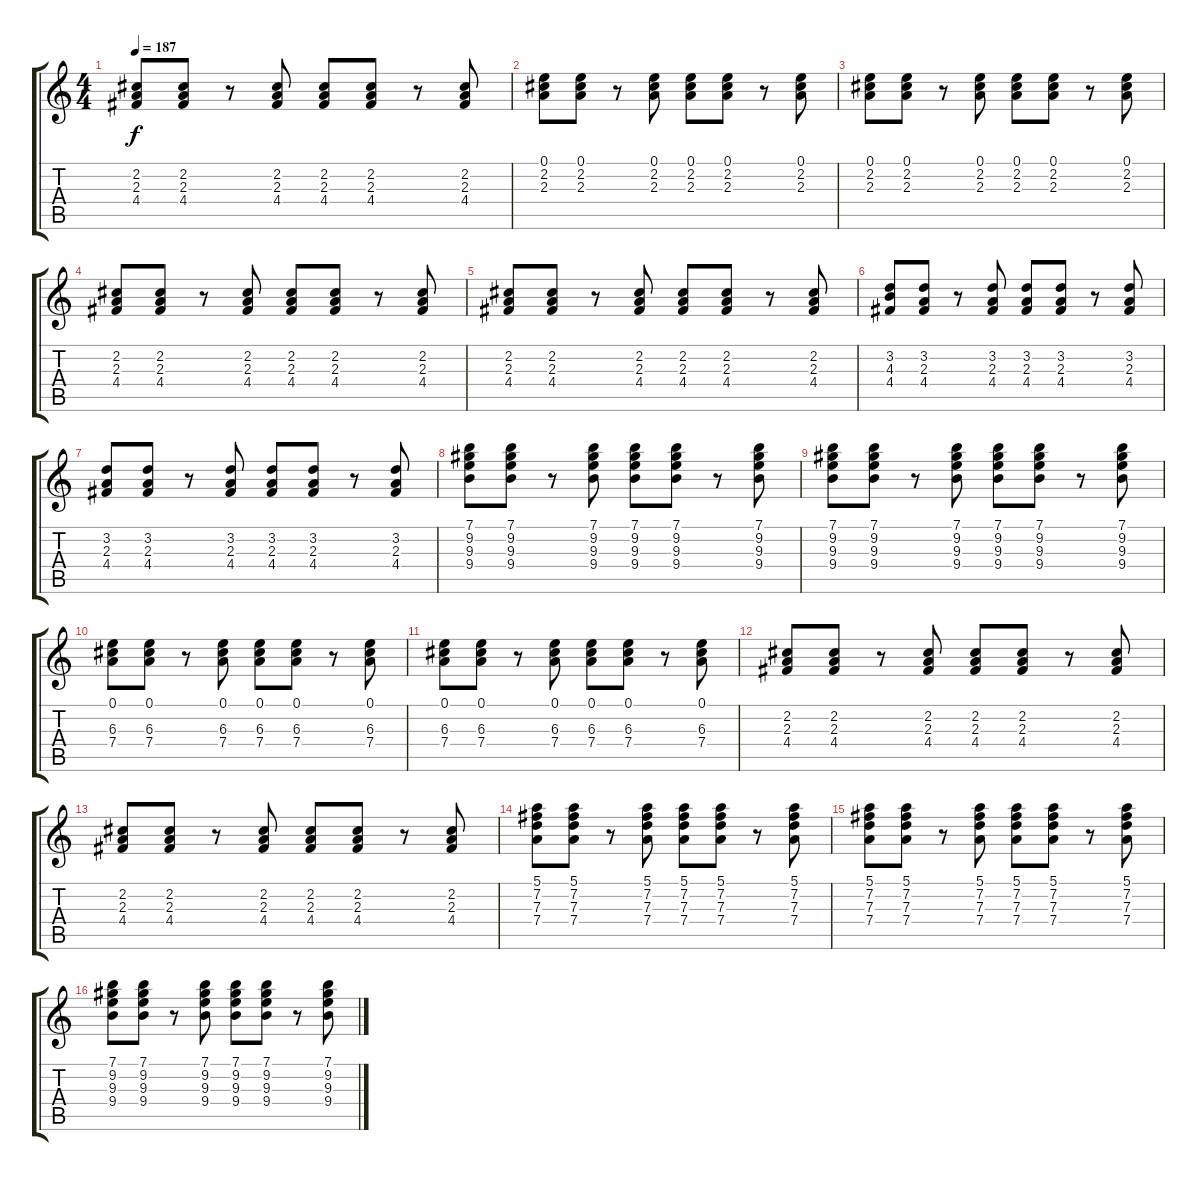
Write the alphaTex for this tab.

\track "" {instrument electricguitarclean}
\staff {score tabs}
\tuning (E4 B3 G3 D3 A2 E2) {hide}
\ts (4 4)
\tempo 187
\clef g2
\ks c
(2.2 2.3 4.4).8{dy f} (2.2 2.3 4.4).8 r.8 (2.2 2.3 4.4).8 (2.2 2.3 4.4).8 (2.2 2.3 4.4).8 r.8 (2.2 2.3 4.4).8 |
(0.1 2.2 2.3).8 (0.1 2.2 2.3).8 r.8 (0.1 2.2 2.3).8 (0.1 2.2 2.3).8 (0.1 2.2 2.3).8 r.8 (0.1 2.2 2.3).8 |
(0.1 2.2 2.3).8 (0.1 2.2 2.3).8 r.8 (0.1 2.2 2.3).8 (0.1 2.2 2.3).8 (0.1 2.2 2.3).8 r.8 (0.1 2.2 2.3).8 |
(2.2 2.3 4.4).8 (2.2 2.3 4.4).8 r.8 (2.2 2.3 4.4).8 (2.2 2.3 4.4).8 (2.2 2.3 4.4).8 r.8 (2.2 2.3 4.4).8 |
(2.2 2.3 4.4).8 (2.2 2.3 4.4).8 r.8 (2.2 2.3 4.4).8 (2.2 2.3 4.4).8 (2.2 2.3 4.4).8 r.8 (2.2 2.3 4.4).8 |
(3.2 4.3 4.4).8 (3.2 2.3 4.4).8 r.8 (3.2 2.3 4.4).8 (3.2 2.3 4.4).8 (3.2 2.3 4.4).8 r.8 (3.2 2.3 4.4).8 |
(3.2 2.3 4.4).8 (3.2 2.3 4.4).8 r.8 (3.2 2.3 4.4).8 (3.2 2.3 4.4).8 (3.2 2.3 4.4).8 r.8 (3.2 2.3 4.4).8 |
(7.1 9.2 9.3 9.4).8 (7.1 9.2 9.3 9.4).8 r.8 (7.1 9.2 9.3 9.4).8 (7.1 9.2 9.3 9.4).8 (7.1 9.2 9.3 9.4).8 r.8 (7.1 9.2 9.3 9.4).8 |
(7.1 9.2 9.3 9.4).8 (7.1 9.2 9.3 9.4).8 r.8 (7.1 9.2 9.3 9.4).8 (7.1 9.2 9.3 9.4).8 (7.1 9.2 9.3 9.4).8 r.8 (7.1 9.2 9.3 9.4).8 |
(0.1 6.3 7.4).8 (0.1 6.3 7.4).8 r.8 (0.1 6.3 7.4).8 (0.1 6.3 7.4).8 (0.1 6.3 7.4).8 r.8 (0.1 6.3 7.4).8 |
(0.1 6.3 7.4).8 (0.1 6.3 7.4).8 r.8 (0.1 6.3 7.4).8 (0.1 6.3 7.4).8 (0.1 6.3 7.4).8 r.8 (0.1 6.3 7.4).8 |
(2.2 2.3 4.4).8 (2.2 2.3 4.4).8 r.8 (2.2 2.3 4.4).8 (2.2 2.3 4.4).8 (2.2 2.3 4.4).8 r.8 (2.2 2.3 4.4).8 |
(2.2 2.3 4.4).8 (2.2 2.3 4.4).8 r.8 (2.2 2.3 4.4).8 (2.2 2.3 4.4).8 (2.2 2.3 4.4).8 r.8 (2.2 2.3 4.4).8 |
(5.1 7.2 7.3 7.4).8 (5.1 7.2 7.3 7.4).8 r.8 (5.1 7.2 7.3 7.4).8 (5.1 7.2 7.3 7.4).8 (5.1 7.2 7.3 7.4).8 r.8 (5.1 7.2 7.3 7.4).8 |
(5.1 7.2 7.3 7.4).8 (5.1 7.2 7.3 7.4).8 r.8 (5.1 7.2 7.3 7.4).8 (5.1 7.2 7.3 7.4).8 (5.1 7.2 7.3 7.4).8 r.8 (5.1 7.2 7.3 7.4).8 |
(7.1 9.2 9.3 9.4).8 (7.1 9.2 9.3 9.4).8 r.8 (7.1 9.2 9.3 9.4).8 (7.1 9.2 9.3 9.4).8 (7.1 9.2 9.3 9.4).8 r.8 (7.1 9.2 9.3 9.4).8
